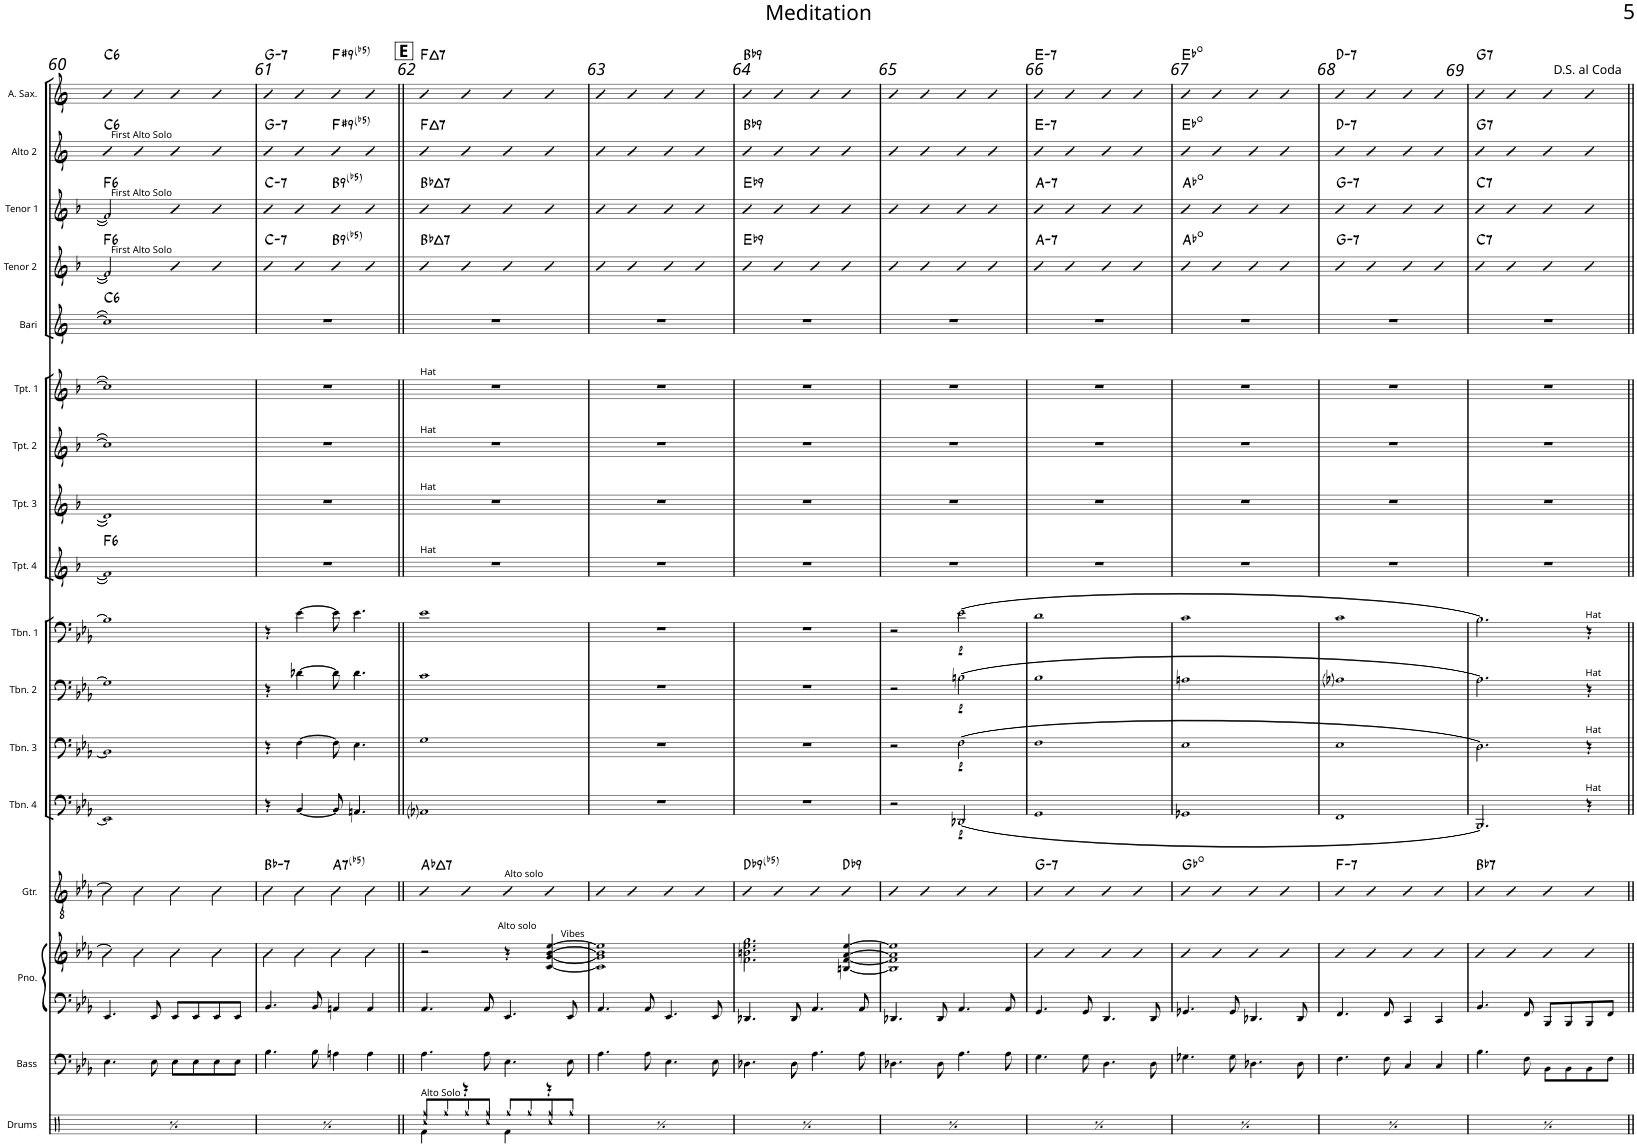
**kern	**harte	**kern	**harte	**kern	**harte	**kern	**kern	**harte	**kern	**kern	**harte	**kern	**harte	**kern	**dynam	**kern	**dynam	**kern	**dynam	**kern	**dynam	**kern	**harte	**kern	**kern	**kern	**kern	**harte	**kern	**harte	**kern	**harte	**kern	**harte	**kern	**harte
*part20	*part20	*part19	*part19	*part18	*part18	*part17	*part16	*part16	*part15	*part15	*part15	*part14	*part14	*part13	*part13	*part12	*part12	*part11	*part11	*part10	*part10	*part9	*part9	*part8	*part7	*part6	*part5	*part5	*part4	*part4	*part3	*part3	*part2	*part2	*part1	*part1
*staff21	*	*staff20	*	*staff19	*	*staff18	*staff17	*	*staff16	*staff15	*	*staff14	*	*staff13	*staff13	*staff12	*staff12	*staff11	*staff11	*staff10	*staff10	*staff9	*	*staff8	*staff7	*staff6	*staff5	*	*staff4	*	*staff3	*	*staff2	*	*staff1	*
*I"Bb chord changes	*	*I"Eb chord changes	*	*I"C chord changes	*	*I"Drums	*I"Bass	*	*I"Piano	*	*	*I"Guitar	*	*I"Trombone 4	*	*I"Trombone 3	*	*I"Trombone 2	*	*I"Trombone 1	*	*I"Trumpet 4	*	*I"Trumpet 3	*I"Trumpet 2	*I"Trumpet 1	*I"Bari Sax	*	*I"Tenor Sax 2	*	*I"Tenor Sax 1	*	*I"Alto Sax 2	*	*I"Alto Saxophone	*
*I'Bb changes	*	*I'Eb  changes	*	*I'C changes	*	*I'Drums	*I'Bass	*	*I'Pno.	*	*	*I'Gtr.	*	*I'Tbn. 4	*	*I'Tbn. 3	*	*I'Tbn. 2	*	*I'Tbn. 1	*	*I'Tpt. 4	*	*I'Tpt. 3	*I'Tpt. 2	*I'Tpt. 1	*I'Bari	*	*I'Tenor 2	*	*I'Tenor 1	*	*I'Alto 2	*	*I'A. Sax.	*
!!LO:PB:g=z
*clefG2	*	*clefG2	*	*clefG2	*	*clefX	*clefF4	*	*clefF4	*clefG2	*	*clefGv2	*	*clefF4	*	*clefF4	*	*clefF4	*	*clefF4	*	*clefG2	*	*clefG2	*clefG2	*clefG2	*clefG2	*	*clefG2	*	*clefG2	*	*clefG2	*	*clefG2	*
*Trd8c14	*	*Trd5c9	*	*	*	*	*Trd7c12	*	*	*	*	*	*	*	*	*	*	*	*	*	*	*Trd1c2	*	*Trd1c2	*Trd1c2	*Trd1c2	*Trd12c21	*	*Trd8c14	*	*Trd8c14	*	*Trd5c9	*	*Trd5c9	*
*k[f#c#]	*	*k[]	*	*k[]	*	*k[]	*k[b-e-a-]	*	*k[b-e-a-]	*k[b-e-a-]	*	*k[b-e-a-]	*	*k[b-e-a-]	*	*k[b-e-a-]	*	*k[b-e-a-]	*	*k[b-e-a-]	*	*k[b-]	*	*k[b-]	*k[b-]	*k[b-]	*k[]	*	*k[b-]	*	*k[b-]	*	*k[]	*	*k[]	*
*M4/4	*	*M4/4	*	*M4/4	*	*M4/4	*M4/4	*	*M4/4	*M4/4	*	*M4/4	*	*M4/4	*	*M4/4	*	*M4/4	*	*M4/4	*	*M4/4	*	*M4/4	*M4/4	*M4/4	*M4/4	*	*M4/4	*	*M4/4	*	*M4/4	*	*M4/4	*
*met(c)	*	*met(c)	*	*met(c)	*	*met(c)	*met(c)	*	*met(c)	*met(c)	*	*met(c)	*	*met(c)	*	*met(c)	*	*met(c)	*	*met(c)	*	*met(c)	*	*met(c)	*met(c)	*met(c)	*met(c)	*	*met(c)	*	*met(c)	*	*met(c)	*	*met(c)	*
=60	=60	=60	=60	=60	=60	=60	=60	=60	=60	=60	=60	=60	=60	=60	=60	=60	=60	=60	=60	=60	=60	=60	=60	=60	=60	=60	=60	=60	=60	=60	=60	=60	=60	=60	=60	=60
*	*	*	*	*	*	*^	*	*	*	*	*	*	*	*	*	*	*	*	*	*	*	*	*	*	*	*	*	*	*	*	*	*	*	*	*	*
*	*	*	*	*	*	*	*^	*	*	*	*	*	*	*	*	*	*	*	*	*	*	*	*	*	*	*	*	*	*	*	*	*	*	*	*	*	*
!	!	!	!	!	!	!	!	!	!	!	!	!	!	!	!	!	!	!	!	!	!	!	!	!	!	!	!	!	!	!	!	!	!	!	!LO:TX:a:t=First Alto Solo	!	!	!
!	!	!	!	!	!	!	!	!	!	!	!	!	!	!	!	!	!	!	!	!	!	!	!	!	!	!	!	!	!	!	!	!	!LO:TX:a:t=First Alto Solo	!	!	!	!	!
!	!	!	!	!	!	!	!	!	!	!	!	!	!	!	!	!	!	!	!	!	!	!	!	!	!LO:H:kt=6	!	!	!	!	!LO:H:kt=6	!LO:TX:a:t=First Alto Solo	!LO:H:kt=6	!	!LO:H:kt=6	!	!LO:H:kt=6	!	!LO:H:kt=6
4ccc]	.	4gg]	.	4b-]	.	4Rcc/	4Rf\	8Rgg/L	4.E-\	.	4.EE-/	4b-\]	.	4b-\]	.	1EE-]	.	1BB-]	.	1G]	.	1B-]	.	1f]	F:maj6	1d]	1cc]	1cc]	1cc]	C:maj6	2f/]	F:maj6	2f/]	F:maj6	4b	C:maj6	4b	C:maj6
.	.	.	.	.	.	.	.	8Rgg/	.	.	.	.	.	.	.	.	.	.	.	.	.	.	.	.	.	.	.	.	.	.	.	.	.	.	.	.	.	.
4cccn	.	4ggn	.	4b-X	.	8ryy	4r	8Rgg/	.	.	.	4b-\	.	4b-\	.	.	.	.	.	.	.	.	.	.	.	.	.	.	.	.	.	.	.	.	4b	.	4b	.
.	.	.	.	.	.	8Rcc/	.	8Rgg/J	8E-\	.	8EE-/	.	.	.	.	.	.	.	.	.	.	.	.	.	.	.	.	.	.	.	.	.	.	.	.	.	.	.
4ccc	.	4gg	.	4b-	.	4ryy	4Rf\	8Rgg/L	8E-\L	.	8EE-/L	4b-\	.	4b-\	.	.	.	.	.	.	.	.	.	.	.	.	.	.	.	.	4e	.	4e	.	4b	.	4b	.
.	.	.	.	.	.	.	.	8Rgg/	8E-\	.	8EE-/	.	.	.	.	.	.	.	.	.	.	.	.	.	.	.	.	.	.	.	.	.	.	.	.	.	.	.
4ccc	.	4gg	.	4b-	.	4Rcc/	4r	8Rgg/	8E-\	.	8EE-/	4b-\	.	4b-\	.	.	.	.	.	.	.	.	.	.	.	.	.	.	.	.	4e	.	4e	.	4b	.	4b	.
.	.	.	.	.	.	.	.	8Rgg/J	8E-\J	.	8EE-/J	.	.	.	.	.	.	.	.	.	.	.	.	.	.	.	.	.	.	.	.	.	.	.	.	.	.	.
=61	=61	=61	=61	=61	=61	=61	=61	=61	=61	=61	=61	=61	=61	=61	=61	=61	=61	=61	=61	=61	=61	=61	=61	=61	=61	=61	=61	=61	=61	=61	=61	=61	=61	=61	=61	=61	=61	=61
!	!LO:H:kt=7	!	!LO:H:kt=7	!	!LO:H:kt=7	!	!	!	!	!LO:H:kt=7	!	!	!LO:H:kt=7	!	!LO:H:kt=7	!	!	!	!	!	!	!	!	!	!	!	!	!	!	!	!	!LO:H:kt=7	!	!LO:H:kt=7	!	!LO:H:kt=7	!	!LO:H:kt=7
4cccn	C:min7	4ggn	G:min7	4b-X	Bb:min7	4Rcc/	4Rf\	8Rgg/L	4.B-\	Bb:min7	4.BB-/	4b-\	Bb:min7	4b-\	Bb:min7	4r	.	4r	.	4r	.	4r	.	1r	.	1r	1r	1r	1r	.	4en	C:min7	4en	C:min7	4bn	G:min7	4bn	G:min7
.	.	.	.	.	.	.	.	8Rgg/	.	.	.	.	.	.	.	.	.	.	.	.	.	.	.	.	.	.	.	.	.	.	.	.	.	.	.	.	.	.
4ccc	.	4gg	.	4b-	.	8ryy	4r	8Rgg/	.	.	.	4b-\	.	4b-\	.	[4BB-/	.	[4F\	.	[4d-X\	.	[4e-\	.	.	.	.	.	.	.	.	4e	.	4e	.	4b	.	4b	.
.	.	.	.	.	.	8Rcc/	.	8Rgg/J	8B-\	.	8BB-/	.	.	.	.	.	.	.	.	.	.	.	.	.	.	.	.	.	.	.	.	.	.	.	.	.	.	.
!	!LO:H:kt=7	!	!LO:H:kt=7	!	!LO:H:kt=7	!	!	!	!	!LO:H:kt=7	!	!	!LO:H:kt=7	!	!LO:H:kt=7	!	!	!	!	!	!	!	!	!	!	!	!	!	!	!	!	!LO:H:kt=9	!	!LO:H:kt=9	!	!LO:H:kt=9	!	!LO:H:kt=9
4ccc	B:(3,b5,b7)	4gg	F#:(3,b5,b7)	4b-	A:(3,b5,b7)	4ryy	4Rf\	8Rgg/L	4An\	A:(3,b5,b7)	4AAn/	4b-\	A:(3,b5,b7)	4b-\	A:(3,b5,b7)	8BB-/]	.	8F\]	.	8d-\]	.	8e-\]	.	.	.	.	.	.	.	.	4e	B:(3,b5,b7,9)	4e	B:(3,b5,b7,9)	4b	F#:(3,b5,b7,9)	4b	F#:(3,b5,b7,9)
.	.	.	.	.	.	.	.	8Rgg/	.	.	.	.	.	.	.	4.AAn/	.	4.E-\	.	4.d-\	.	4.e-\	.	.	.	.	.	.	.	.	.	.	.	.	.	.	.	.
4ccc	.	4gg	.	4b-	.	4Rcc/	4r	8Rgg/	4A\	.	4AA/	4b-\	.	4b-\	.	.	.	.	.	.	.	.	.	.	.	.	.	.	.	.	4e	.	4e	.	4b	.	4b	.
.	.	.	.	.	.	.	.	8Rgg/J	.	.	.	.	.	.	.	.	.	.	.	.	.	.	.	.	.	.	.	.	.	.	.	.	.	.	.	.	.	.
!!LO:REH:place=s1:a:B:rj:fs=18:t=E
=62||	=62||	=62||	=62||	=62||	=62||	=62||	=62||	=62||	=62||	=62||	=62||	=62||	=62||	=62||	=62||	=62||	=62||	=62||	=62||	=62||	=62||	=62||	=62||	=62||	=62||	=62||	=62||	=62||	=62||	=62||	=62||	=62||	=62||	=62||	=62||	=62||	=62||	=62||
!	!	!	!	!	!	!	!	!	!	!	!	!	!	!	!	!	!	!	!	!	!	!	!	!	!	!	!	!LO:TX:a:t=Hat	!	!	!	!	!	!	!	!	!	!
!	!	!	!	!	!	!	!	!	!	!	!	!	!	!	!	!	!	!	!	!	!	!	!	!	!	!	!LO:TX:a:t=Hat	!	!	!	!	!	!	!	!	!	!	!
!	!	!	!	!	!	!	!	!	!	!	!	!	!	!	!	!	!	!	!	!	!	!	!	!	!	!LO:TX:a:t=Hat	!	!	!	!	!	!	!	!	!	!	!	!
!	!	!	!	!	!	!	!	!	!	!	!	!	!	!	!	!	!	!	!	!	!	!	!	!LO:TX:a:t=Hat	!	!	!	!	!	!	!	!	!	!	!	!	!	!
!	!LO:H:kt=7	!	!LO:H:kt=7	!	!LO:H:kt=7	!LO:TX:a:t=Alto Solo	!	!	!	!LO:H:kt=7	!	!	!LO:H:kt=7	!	!LO:H:kt=7	!	!	!	!	!	!	!	!	!	!	!	!	!	!	!	!	!LO:H:kt=7	!	!LO:H:kt=7	!	!LO:H:kt=7	!	!LO:H:kt=7
4ccn	Bb:maj7	4gn	F:maj7	4B-X	Ab:maj7	4Rcc/	4Rf\	8Rgg/L	4.A-\	Ab:maj7	4.AA-/	2r	Ab:maj7	4B-	Ab:maj7	1AA-i	.	1G	.	1c	.	1e-	.	1r	.	1r	1r	1r	1r	.	4e	Bb:maj7	4e	Bb:maj7	4b	F:maj7	4b	F:maj7
.	.	.	.	.	.	.	.	8Rgg/	.	.	.	.	.	.	.	.	.	.	.	.	.	.	.	.	.	.	.	.	.	.	.	.	.	.	.	.	.	.
4cc	.	4g	.	4B-	.	8ryy	4r	8Rgg/	.	.	.	.	.	4B-	.	.	.	.	.	.	.	.	.	.	.	.	.	.	.	.	4e	.	4e	.	4b	.	4b	.
.	.	.	.	.	.	8Rcc/	.	8Rgg/J	8A-\	.	8AA-/	.	.	.	.	.	.	.	.	.	.	.	.	.	.	.	.	.	.	.	.	.	.	.	.	.	.	.
!	!	!	!	!	!	!	!	!	!	!	!	!	!	!LO:TX:a:t=Alto solo	!	!	!	!	!	!	!	!	!	!	!	!	!	!	!	!	!	!	!	!	!	!	!	!
!	!	!	!	!	!	!	!	!	!	!	!	!LO:TX:a:t=Alto solo	!	!	!	!	!	!	!	!	!	!	!	!	!	!	!	!	!	!	!	!	!	!	!	!	!	!
!	!	!	!	!LO:TX:a:t=Alto solo	!	!	!	!	!	!	!	!	!	!	!	!	!	!	!	!	!	!	!	!	!	!	!	!	!	!	!	!	!	!	!	!	!	!
!	!	!LO:TX:a:t=Alto solo	!	!	!	!	!	!	!	!	!	!	!	!	!	!	!	!	!	!	!	!	!	!	!	!	!	!	!	!	!	!	!	!	!	!	!	!
!LO:TX:a:t=Alto solo	!	!	!	!	!	!	!	!	!	!	!	!	!	!	!	!	!	!	!	!	!	!	!	!	!	!	!	!	!	!	!	!	!	!	!	!	!	!
4cc	.	4g	.	4B-	.	4ryy	4Rf\	8Rgg/L	4.E-\	.	4.EE-/	4r	.	4B-	.	.	.	.	.	.	.	.	.	.	.	.	.	.	.	.	4e	.	4e	.	4b	.	4b	.
.	.	.	.	.	.	.	.	8Rgg/	.	.	.	.	.	.	.	.	.	.	.	.	.	.	.	.	.	.	.	.	.	.	.	.	.	.	.	.	.	.
!	!	!	!	!	!	!	!	!	!	!	!	!LO:TX:a:t=Vibes	!	!	!	!	!	!	!	!	!	!	!	!	!	!	!	!	!	!	!	!	!	!	!	!	!	!
4cc	.	4g	.	4B-	.	4Rcc/	4r	8Rgg/	.	.	.	[4c/ [4g/ [4b-/ [4ee-/	.	4B-	.	.	.	.	.	.	.	.	.	.	.	.	.	.	.	.	4e	.	4e	.	4b	.	4b	.
.	.	.	.	.	.	.	.	8Rgg/J	8E-\	.	8EE-/	.	.	.	.	.	.	.	.	.	.	.	.	.	.	.	.	.	.	.	.	.	.	.	.	.	.	.
=63	=63	=63	=63	=63	=63	=63	=63	=63	=63	=63	=63	=63	=63	=63	=63	=63	=63	=63	=63	=63	=63	=63	=63	=63	=63	=63	=63	=63	=63	=63	=63	=63	=63	=63	=63	=63	=63	=63
!	!	!	!	!	!	!LO:TX:a:t=Alto Solo	!	!	!	!	!	!	!	!	!	!	!	!	!	!	!	!	!	!	!	!	!	!	!	!	!	!	!	!	!	!	!	!
4ccn	.	4gn	.	4B-X	.	4Rcc/	4Rf\	8Rgg/L	4.A-\	.	4.AA-/	1c] 1g] 1b-] 1ee-]	.	4B-	.	1r	.	1r	.	1r	.	1r	.	1r	.	1r	1r	1r	1r	.	4e	.	4e	.	4b	.	4b	.
.	.	.	.	.	.	.	.	8Rgg/	.	.	.	.	.	.	.	.	.	.	.	.	.	.	.	.	.	.	.	.	.	.	.	.	.	.	.	.	.	.
4cc	.	4g	.	4B-	.	8ryy	4r	8Rgg/	.	.	.	.	.	4B-	.	.	.	.	.	.	.	.	.	.	.	.	.	.	.	.	4e	.	4e	.	4b	.	4b	.
.	.	.	.	.	.	8Rcc/	.	8Rgg/J	8A-\	.	8AA-/	.	.	.	.	.	.	.	.	.	.	.	.	.	.	.	.	.	.	.	.	.	.	.	.	.	.	.
4cc	.	4g	.	4B-	.	4ryy	4Rf\	8Rgg/L	4.E-\	.	4.EE-/	.	.	4B-	.	.	.	.	.	.	.	.	.	.	.	.	.	.	.	.	4e	.	4e	.	4b	.	4b	.
.	.	.	.	.	.	.	.	8Rgg/	.	.	.	.	.	.	.	.	.	.	.	.	.	.	.	.	.	.	.	.	.	.	.	.	.	.	.	.	.	.
4cc	.	4g	.	4B-	.	4Rcc/	4r	8Rgg/	.	.	.	.	.	4B-	.	.	.	.	.	.	.	.	.	.	.	.	.	.	.	.	4e	.	4e	.	4b	.	4b	.
.	.	.	.	.	.	.	.	8Rgg/J	8E-\	.	8EE-/	.	.	.	.	.	.	.	.	.	.	.	.	.	.	.	.	.	.	.	.	.	.	.	.	.	.	.
=64	=64	=64	=64	=64	=64	=64	=64	=64	=64	=64	=64	=64	=64	=64	=64	=64	=64	=64	=64	=64	=64	=64	=64	=64	=64	=64	=64	=64	=64	=64	=64	=64	=64	=64	=64	=64	=64	=64
!	!LO:H:kt=9	!	!LO:H:kt=9	!	!LO:H:kt=9	!LO:TX:a:t=Alto Solo	!	!	!	!LO:H:kt=9	!	!	!LO:H:kt=9	!	!LO:H:kt=9	!	!	!	!	!	!	!	!	!	!	!	!	!	!	!	!	!LO:H:kt=9	!	!LO:H:kt=9	!	!LO:H:kt=9	!	!LO:H:kt=9
*	*	*	*	*	*	*	*	*	*^	*	*	*	*	*	*	*	*	*	*	*	*	*	*	*	*	*	*	*	*	*	*	*	*	*	*	*	*	*
4ccn	Eb:(3,b5,b7,9)	4gn	Bb:(3,b5,b7,9)	4B-X	Db:(3,b5,b7,9)	4Rcc/	4Rf\	8Rgg/L	4.D-X\	2.ryy	Db:(3,b5,b7,9)	4.DD-X/	2.f\ 2.bn\ 2.ee-\ 2.gg\	Db:(3,b5,b7,9)	4B-	Db:(3,b5,b7,9)	1r	.	1r	.	1r	.	1r	.	1r	.	1r	1r	1r	1r	.	4en	Eb:9	4en	Eb:9	4bn	Bb:9	4bn	Bb:9
.	.	.	.	.	.	.	.	8Rgg/	.	.	.	.	.	.	.	.	.	.	.	.	.	.	.	.	.	.	.	.	.	.	.	.	.	.	.	.	.	.	.
4cc	.	4g	.	4B-	.	8ryy	4r	8Rgg/	.	.	.	.	.	.	4B-	.	.	.	.	.	.	.	.	.	.	.	.	.	.	.	.	4e	.	4e	.	4b	.	4b	.
.	.	.	.	.	.	8Rcc/	.	8Rgg/J	8D-\	.	.	8DD-/	.	.	.	.	.	.	.	.	.	.	.	.	.	.	.	.	.	.	.	.	.	.	.	.	.	.	.
4cc	.	4g	.	4B-	.	4ryy	4Rf\	8Rgg/L	4.A-\	.	.	4.AA-/	.	.	4B-	.	.	.	.	.	.	.	.	.	.	.	.	.	.	.	.	4e	.	4e	.	4b	.	4b	.
.	.	.	.	.	.	.	.	8Rgg/	.	.	.	.	.	.	.	.	.	.	.	.	.	.	.	.	.	.	.	.	.	.	.	.	.	.	.	.	.	.	.
!	!LO:H:kt=9	!	!LO:H:kt=9	!	!LO:H:kt=9	!	!	!	!	!	!LO:H:kt=9	!	!	!LO:H:kt=9	!	!LO:H:kt=9	!	!	!	!	!	!	!	!	!	!	!	!	!	!	!	!	!	!	!	!	!	!	!
4cc	Eb:9	4g	Bb:9	4B-	Db:9	4Rcc/	4r	8Rgg/	.	4ryy	Db:9	.	[4Bn/ [4f/ [4a-/ [4ee-/	Db:9	4B-	Db:9	.	.	.	.	.	.	.	.	.	.	.	.	.	.	.	4e	.	4e	.	4b	.	4b	.
.	.	.	.	.	.	.	.	8Rgg/J	8A-\	.	.	8AA-/	.	.	.	.	.	.	.	.	.	.	.	.	.	.	.	.	.	.	.	.	.	.	.	.	.	.	.
=65	=65	=65	=65	=65	=65	=65	=65	=65	=65	=65	=65	=65	=65	=65	=65	=65	=65	=65	=65	=65	=65	=65	=65	=65	=65	=65	=65	=65	=65	=65	=65	=65	=65	=65	=65	=65	=65	=65	=65
!	!	!	!	!	!	!LO:TX:a:t=Alto Solo	!	!	!	!	!	!	!	!	!	!	!	!	!	!	!	!	!	!	!	!	!	!	!	!	!	!	!	!	!	!	!	!	!
*	*	*	*	*	*	*	*	*	*v	*v	*	*	*	*	*	*	*	*	*	*	*	*	*	*	*	*	*	*	*	*	*	*	*	*	*	*	*	*	*
4ccn	.	4gn	.	4B-X	.	4Rcc/	4Rf\	8Rgg/L	4.D-X\	.	4.DD-X/	1B] 1f] 1a-] 1ee-]	.	4B-	.	2r	.	2r	.	2r	.	2r	.	1r	.	1r	1r	1r	1r	.	4e	.	4e	.	4b	.	4b	.
.	.	.	.	.	.	.	.	8Rgg/	.	.	.	.	.	.	.	.	.	.	.	.	.	.	.	.	.	.	.	.	.	.	.	.	.	.	.	.	.	.
4cc	.	4g	.	4B-	.	8ryy	4r	8Rgg/	.	.	.	.	.	4B-	.	.	.	.	.	.	.	.	.	.	.	.	.	.	.	.	4e	.	4e	.	4b	.	4b	.
.	.	.	.	.	.	8Rcc/	.	8Rgg/J	8D-\	.	8DD-/	.	.	.	.	.	.	.	.	.	.	.	.	.	.	.	.	.	.	.	.	.	.	.	.	.	.	.
!	!	!	!	!	!	!	!	!	!	!	!	!	!	!	!	!	!LO:DY:b	!	!LO:DY:b	!	!LO:DY:b	!	!LO:DY:b	!	!	!	!	!	!	!	!	!	!	!	!	!	!	!
4cc	.	4g	.	4B-	.	4ryy	4Rf\	8Rgg/L	4.A-\	.	4.AA-/	.	.	4B-	.	(2DD-X/	p	(2F\	p	(2Bn\	p	(2e-\	p	.	.	.	.	.	.	.	4e	.	4e	.	4b	.	4b	.
.	.	.	.	.	.	.	.	8Rgg/	.	.	.	.	.	.	.	.	.	.	.	.	.	.	.	.	.	.	.	.	.	.	.	.	.	.	.	.	.	.
4cc	.	4g	.	4B-	.	4Rcc/	4r	8Rgg/	.	.	.	.	.	4B-	.	.	.	.	.	.	.	.	.	.	.	.	.	.	.	.	4e	.	4e	.	4b	.	4b	.
.	.	.	.	.	.	.	.	8Rgg/J	8A-\	.	8AA-/	.	.	.	.	.	.	.	.	.	.	.	.	.	.	.	.	.	.	.	.	.	.	.	.	.	.	.
=66	=66	=66	=66	=66	=66	=66	=66	=66	=66	=66	=66	=66	=66	=66	=66	=66	=66	=66	=66	=66	=66	=66	=66	=66	=66	=66	=66	=66	=66	=66	=66	=66	=66	=66	=66	=66	=66	=66
!	!LO:H:kt=7	!	!LO:H:kt=7	!	!LO:H:kt=7	!LO:TX:a:t=Alto Solo	!	!	!	!LO:H:kt=7	!	!	!LO:H:kt=7	!	!LO:H:kt=7	!	!	!	!	!	!	!	!	!	!	!	!	!	!	!	!	!LO:H:kt=7	!	!LO:H:kt=7	!	!LO:H:kt=7	!	!LO:H:kt=7
4cccn	A:min7	4ggn	E:min7	4b-X	G:min7	4Rcc/	4Rf\	8Rgg/L	4.G\	G:min7	4.GG/	4b-	G:min7	4b-	G:min7	1GG	.	1F	.	1B-	.	1d	.	1r	.	1r	1r	1r	1r	.	4e	A:min7	4e	A:min7	4b	E:min7	4b	E:min7
.	.	.	.	.	.	.	.	8Rgg/	.	.	.	.	.	.	.	.	.	.	.	.	.	.	.	.	.	.	.	.	.	.	.	.	.	.	.	.	.	.
4ccc	.	4gg	.	4b-	.	8ryy	4r	8Rgg/	.	.	.	4b-	.	4b-	.	.	.	.	.	.	.	.	.	.	.	.	.	.	.	.	4e	.	4e	.	4b	.	4b	.
.	.	.	.	.	.	8Rcc/	.	8Rgg/J	8G\	.	8GG/	.	.	.	.	.	.	.	.	.	.	.	.	.	.	.	.	.	.	.	.	.	.	.	.	.	.	.
4ccc	.	4gg	.	4b-	.	4ryy	4Rf\	8Rgg/L	4.D\	.	4.DD/	4b-	.	4b-	.	.	.	.	.	.	.	.	.	.	.	.	.	.	.	.	4e	.	4e	.	4b	.	4b	.
.	.	.	.	.	.	.	.	8Rgg/	.	.	.	.	.	.	.	.	.	.	.	.	.	.	.	.	.	.	.	.	.	.	.	.	.	.	.	.	.	.
4ccc	.	4gg	.	4b-	.	4Rcc/	4r	8Rgg/	.	.	.	4b-	.	4b-	.	.	.	.	.	.	.	.	.	.	.	.	.	.	.	.	4e	.	4e	.	4b	.	4b	.
.	.	.	.	.	.	.	.	8Rgg/J	8D\	.	8DD/	.	.	.	.	.	.	.	.	.	.	.	.	.	.	.	.	.	.	.	.	.	.	.	.	.	.	.
=67	=67	=67	=67	=67	=67	=67	=67	=67	=67	=67	=67	=67	=67	=67	=67	=67	=67	=67	=67	=67	=67	=67	=67	=67	=67	=67	=67	=67	=67	=67	=67	=67	=67	=67	=67	=67	=67	=67
!	!	!	!	!	!	!LO:TX:a:t=Alto Solo	!	!	!	!	!	!	!	!	!	!	!	!	!	!	!	!	!	!	!	!	!	!	!	!	!	!	!	!	!	!	!	!
4cccn	Ab:dim	4ggn	Eb:dim	4b-X	Gb:dim	4Rcc/	4Rf\	8Rgg/L	4.G-X\	Gb:dim	4.GG-X/	4b-	Gb:dim	4b-	Gb:dim	1GG-X	.	1E-	.	1An	.	1c	.	1r	.	1r	1r	1r	1r	.	4en	Ab:dim	4en	Ab:dim	4bn	Eb:dim	4bn	Eb:dim
.	.	.	.	.	.	.	.	8Rgg/	.	.	.	.	.	.	.	.	.	.	.	.	.	.	.	.	.	.	.	.	.	.	.	.	.	.	.	.	.	.
4ccc	.	4gg	.	4b-	.	8ryy	4r	8Rgg/	.	.	.	4b-	.	4b-	.	.	.	.	.	.	.	.	.	.	.	.	.	.	.	.	4e	.	4e	.	4b	.	4b	.
.	.	.	.	.	.	8Rcc/	.	8Rgg/J	8G-\	.	8GG-/	.	.	.	.	.	.	.	.	.	.	.	.	.	.	.	.	.	.	.	.	.	.	.	.	.	.	.
4ccc	.	4gg	.	4b-	.	4ryy	4Rf\	8Rgg/L	4.D-X\	.	4.DD-X/	4b-	.	4b-	.	.	.	.	.	.	.	.	.	.	.	.	.	.	.	.	4e	.	4e	.	4b	.	4b	.
.	.	.	.	.	.	.	.	8Rgg/	.	.	.	.	.	.	.	.	.	.	.	.	.	.	.	.	.	.	.	.	.	.	.	.	.	.	.	.	.	.
4ccc	.	4gg	.	4b-	.	4Rcc/	4r	8Rgg/	.	.	.	4b-	.	4b-	.	.	.	.	.	.	.	.	.	.	.	.	.	.	.	.	4e	.	4e	.	4b	.	4b	.
.	.	.	.	.	.	.	.	8Rgg/J	8D-\	.	8DD-/	.	.	.	.	.	.	.	.	.	.	.	.	.	.	.	.	.	.	.	.	.	.	.	.	.	.	.
=68	=68	=68	=68	=68	=68	=68	=68	=68	=68	=68	=68	=68	=68	=68	=68	=68	=68	=68	=68	=68	=68	=68	=68	=68	=68	=68	=68	=68	=68	=68	=68	=68	=68	=68	=68	=68	=68	=68
!	!LO:H:kt=7	!	!LO:H:kt=7	!	!LO:H:kt=7	!LO:TX:a:t=Alto Solo	!	!	!	!LO:H:kt=7	!	!	!LO:H:kt=7	!	!LO:H:kt=7	!	!	!	!	!	!	!	!	!	!	!	!	!	!	!	!	!LO:H:kt=7	!	!LO:H:kt=7	!	!LO:H:kt=7	!	!LO:H:kt=7
4cccn	G:min7	4ggn	D:min7	4b-X	F:min7	4Rcc/	4Rf\	8Rgg/L	4.F\	F:min7	4.FF/	4b-	F:min7	4b-	F:min7	1FF	.	1E-	.	1A-i	.	1c	.	1r	.	1r	1r	1r	1r	.	4e	G:min7	4e	G:min7	4b	D:min7	4b	D:min7
.	.	.	.	.	.	.	.	8Rgg/	.	.	.	.	.	.	.	.	.	.	.	.	.	.	.	.	.	.	.	.	.	.	.	.	.	.	.	.	.	.
4ccc	.	4gg	.	4b-	.	8ryy	4r	8Rgg/	.	.	.	4b-	.	4b-	.	.	.	.	.	.	.	.	.	.	.	.	.	.	.	.	4e	.	4e	.	4b	.	4b	.
.	.	.	.	.	.	8Rcc/	.	8Rgg/J	8F\	.	8FF/	.	.	.	.	.	.	.	.	.	.	.	.	.	.	.	.	.	.	.	.	.	.	.	.	.	.	.
4ccc	.	4gg	.	4b-	.	4ryy	4Rf\	8Rgg/L	4C/	.	4CC/	4b-	.	4b-	.	.	.	.	.	.	.	.	.	.	.	.	.	.	.	.	4e	.	4e	.	4b	.	4b	.
.	.	.	.	.	.	.	.	8Rgg/	.	.	.	.	.	.	.	.	.	.	.	.	.	.	.	.	.	.	.	.	.	.	.	.	.	.	.	.	.	.
4ccc	.	4gg	.	4b-	.	4Rcc/	4r	8Rgg/	4C/	.	4CC/	4b-	.	4b-	.	.	.	.	.	.	.	.	.	.	.	.	.	.	.	.	4e	.	4e	.	4b	.	4b	.
.	.	.	.	.	.	.	.	8Rgg/J	.	.	.	.	.	.	.	.	.	.	.	.	.	.	.	.	.	.	.	.	.	.	.	.	.	.	.	.	.	.
=69	=69	=69	=69	=69	=69	=69	=69	=69	=69	=69	=69	=69	=69	=69	=69	=69	=69	=69	=69	=69	=69	=69	=69	=69	=69	=69	=69	=69	=69	=69	=69	=69	=69	=69	=69	=69	=69	=69
!	!LO:H:kt=7	!	!LO:H:kt=7	!	!LO:H:kt=7	!LO:TX:a:t=Alto Solo	!	!	!	!LO:H:kt=7	!	!	!LO:H:kt=7	!	!LO:H:kt=7	!	!	!	!	!	!	!	!	!	!	!	!	!	!	!	!	!LO:H:kt=7	!	!LO:H:kt=7	!	!LO:H:kt=7	!	!LO:H:kt=7
4cccn	C:7	4ggn	G:7	4b-X	Bb:7	4Rcc/	4Rf\	8Rgg/L	4.B-\	Bb:7	4.BB-/	4b-	Bb:7	4b-	Bb:7	2.BBB-/)	.	2.D\)	.	2.A-\)	.	2.B-\)	.	1r	.	1r	1r	1r	1r	.	4e	C:7	4e	C:7	4b	G:7	4b	G:7
.	.	.	.	.	.	.	.	8Rgg/	.	.	.	.	.	.	.	.	.	.	.	.	.	.	.	.	.	.	.	.	.	.	.	.	.	.	.	.	.	.
4ccc	.	4gg	.	4b-	.	8ryy	4r	8Rgg/	.	.	.	4b-	.	4b-	.	.	.	.	.	.	.	.	.	.	.	.	.	.	.	.	4e	.	4e	.	4b	.	4b	.
.	.	.	.	.	.	8Rcc/	.	8Rgg/J	8F\	.	8FF/	.	.	.	.	.	.	.	.	.	.	.	.	.	.	.	.	.	.	.	.	.	.	.	.	.	.	.
4ccc	.	4gg	.	4b-	.	4ryy	4Rf\	8Rgg/L	8BB-\L	.	8BBB-/L	4b-	.	4b-	.	.	.	.	.	.	.	.	.	.	.	.	.	.	.	.	4e	.	4e	.	4b	.	4b	.
.	.	.	.	.	.	.	.	8Rgg/	8BB-\	.	8BBB-/	.	.	.	.	.	.	.	.	.	.	.	.	.	.	.	.	.	.	.	.	.	.	.	.	.	.	.
!	!	!	!	!	!	!	!	!	!	!	!	!	!	!	!	!	!	!	!	!	!	!LO:TX:a:t=Hat	!	!	!	!	!	!	!	!	!	!	!	!	!	!	!	!
!	!	!	!	!	!	!	!	!	!	!	!	!	!	!	!	!	!	!	!	!LO:TX:a:t=Hat	!	!	!	!	!	!	!	!	!	!	!	!	!	!	!	!	!	!
!	!	!	!	!	!	!	!	!	!	!	!	!	!	!	!	!	!	!LO:TX:a:t=Hat	!	!	!	!	!	!	!	!	!	!	!	!	!	!	!	!	!	!	!	!
!	!	!	!	!	!	!	!	!	!	!	!	!	!	!	!	!LO:TX:a:t=Hat	!	!	!	!	!	!	!	!	!	!	!	!	!	!	!	!	!	!	!	!	!	!
4ccc	.	4gg	.	4b-	.	4Rcc/	4r	8Rgg/	8BB-\	.	8BBB-/	4b-	.	4b-	.	4r	.	4r	.	4r	.	4r	.	.	.	.	.	.	.	.	4e	.	4e	.	4b	.	4b	.
.	.	.	.	.	.	.	.	8Rgg/J	8F\J	.	8FF/J	.	.	.	.	.	.	.	.	.	.	.	.	.	.	.	.	.	.	.	.	.	.	.	.	.	.	.
*	*	*	*	*	*	*v	*v	*v	*	*	*	*	*	*	*	*	*	*	*	*	*	*	*	*	*	*	*	*	*	*	*	*	*	*	*	*	*	*
=||	=||	=||	=||	=||	=||	=||	=||	=||	=||	=||	=||	=||	=||	=||	=||	=||	=||	=||	=||	=||	=||	=||	=||	=||	=||	=||	=||	=||	=||	=||	=||	=||	=||	=||	=||	=||
*-	*-	*-	*-	*-	*-	*-	*-	*-	*-	*-	*-	*-	*-	*-	*-	*-	*-	*-	*-	*-	*-	*-	*-	*-	*-	*-	*-	*-	*-	*-	*-	*-	*-	*-	*-	*-
